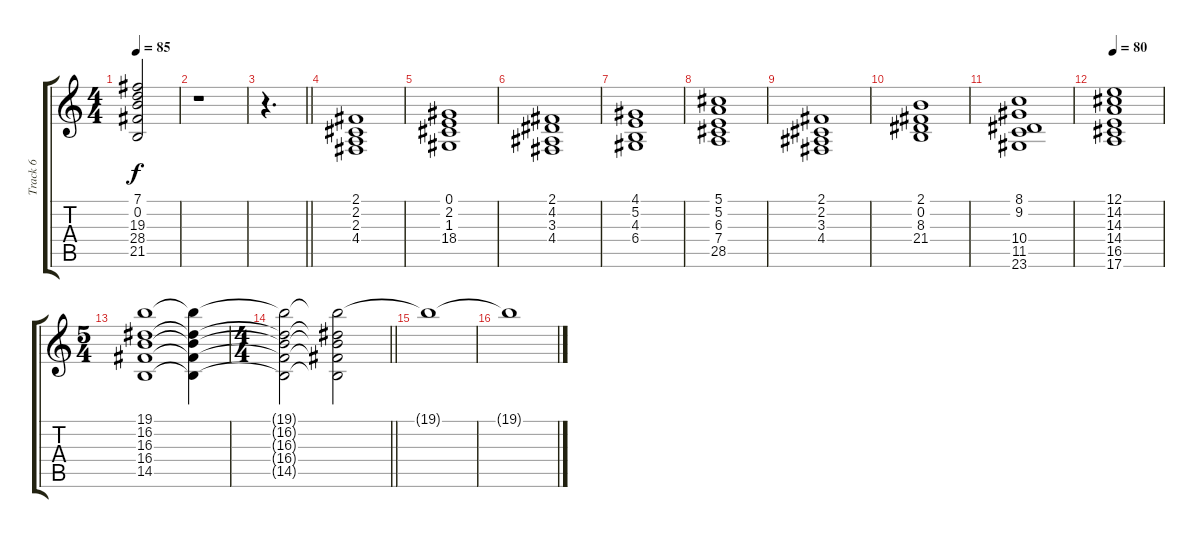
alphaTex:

\track ("Track 6" "Track 6") {instrument stringensemble1}
\staff {score tabs}
\tuning (E4 B3 G3 D3 A2 E2) {hide}
\ts (4 4)
\tempo 85
\clef g2
\ks c
(7.1{t} 0.2{t} 19.3{t} 28.4{t} 21.5{t}).2{dy f} |
r.1 |
\barLineRight lightlight
r.4{d} |
(2.1 2.2 2.3 4.4).1{volume 13 instrument synthstrings1} |
(0.1 2.2 1.3 18.4).1 |
(2.1 4.2 3.3 4.4).1 |
(4.1 5.2 4.3 6.4).1 |
(5.1 5.2 6.3 7.4 28.5).1 |
(2.1 2.2 3.3 4.4).1 |
(2.1 0.2 8.3 21.4).1 |
(8.1 9.2 10.4 11.5 23.6).1 |
\tempo 80
(12.1 14.2 14.3 14.4 16.5 17.6).1 |
\ts (5 4)
(19.1 16.2 16.3 16.4 14.5).1 (19.1{t} 16.2{t} 16.3{t} 16.4{t} 14.5{t}).4 |
\ts (4 4)
\barLineRight lightlight
(19.1{t} 16.2{t} 16.3{t} 16.4{t} 14.5{t}).2 (19.1{t} 16.2{t} 16.3{t} 16.4{t} 14.5{t}).2 |
19.1{t}.1 |
19.1{t}.1{volume 4}
